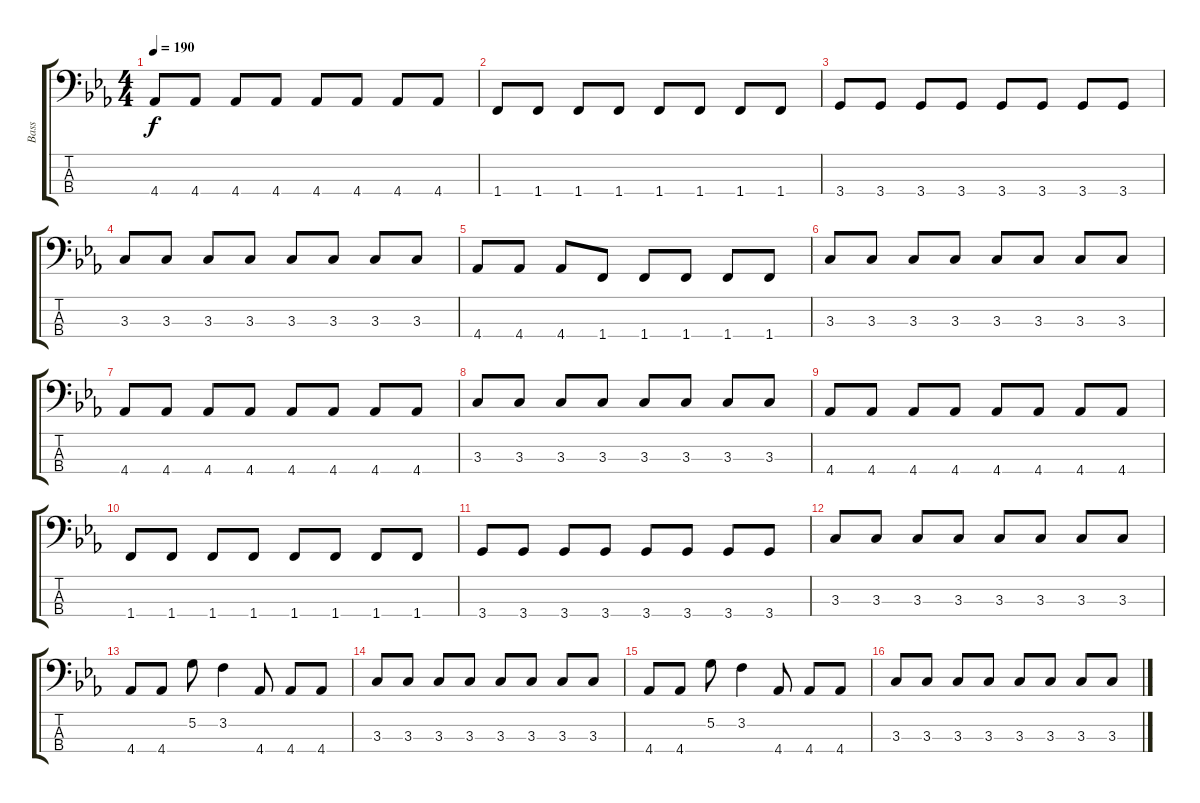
\track ("Bass" "Bass") {instrument electricbasspick}
\staff {score tabs}
\tuning (G2 D2 A1 E1) {hide}
\ts (4 4)
\tempo 190
\clef f4
\ks eb
4.4.8{dy f} 4.4.8 4.4.8 4.4.8 4.4.8 4.4.8 4.4.8 4.4.8 |
1.4.8 1.4.8 1.4.8 1.4.8 1.4.8 1.4.8 1.4.8 1.4.8 |
3.4.8 3.4.8 3.4.8 3.4.8 3.4.8 3.4.8 3.4.8 3.4.8 |
3.3.8 3.3.8 3.3.8 3.3.8 3.3.8 3.3.8 3.3.8 3.3.8 |
4.4.8 4.4.8 4.4.8 1.4.8 1.4.8 1.4.8 1.4.8 1.4.8 |
3.3.8 3.3.8 3.3.8 3.3.8 3.3.8 3.3.8 3.3.8 3.3.8 |
4.4.8 4.4.8 4.4.8 4.4.8 4.4.8 4.4.8 4.4.8 4.4.8 |
3.3.8 3.3.8 3.3.8 3.3.8 3.3.8 3.3.8 3.3.8 3.3.8 |
4.4.8 4.4.8 4.4.8 4.4.8 4.4.8 4.4.8 4.4.8 4.4.8 |
1.4.8 1.4.8 1.4.8 1.4.8 1.4.8 1.4.8 1.4.8 1.4.8 |
3.4.8 3.4.8 3.4.8 3.4.8 3.4.8 3.4.8 3.4.8 3.4.8 |
3.3.8 3.3.8 3.3.8 3.3.8 3.3.8 3.3.8 3.3.8 3.3.8 |
4.4.8 4.4.8 5.2.8 3.2.4 4.4.8 4.4.8 4.4.8 |
3.3.8 3.3.8 3.3.8 3.3.8 3.3.8 3.3.8 3.3.8 3.3.8 |
4.4.8 4.4.8 5.2.8 3.2.4 4.4.8 4.4.8 4.4.8 |
3.3.8 3.3.8 3.3.8 3.3.8 3.3.8 3.3.8 3.3.8 3.3.8
